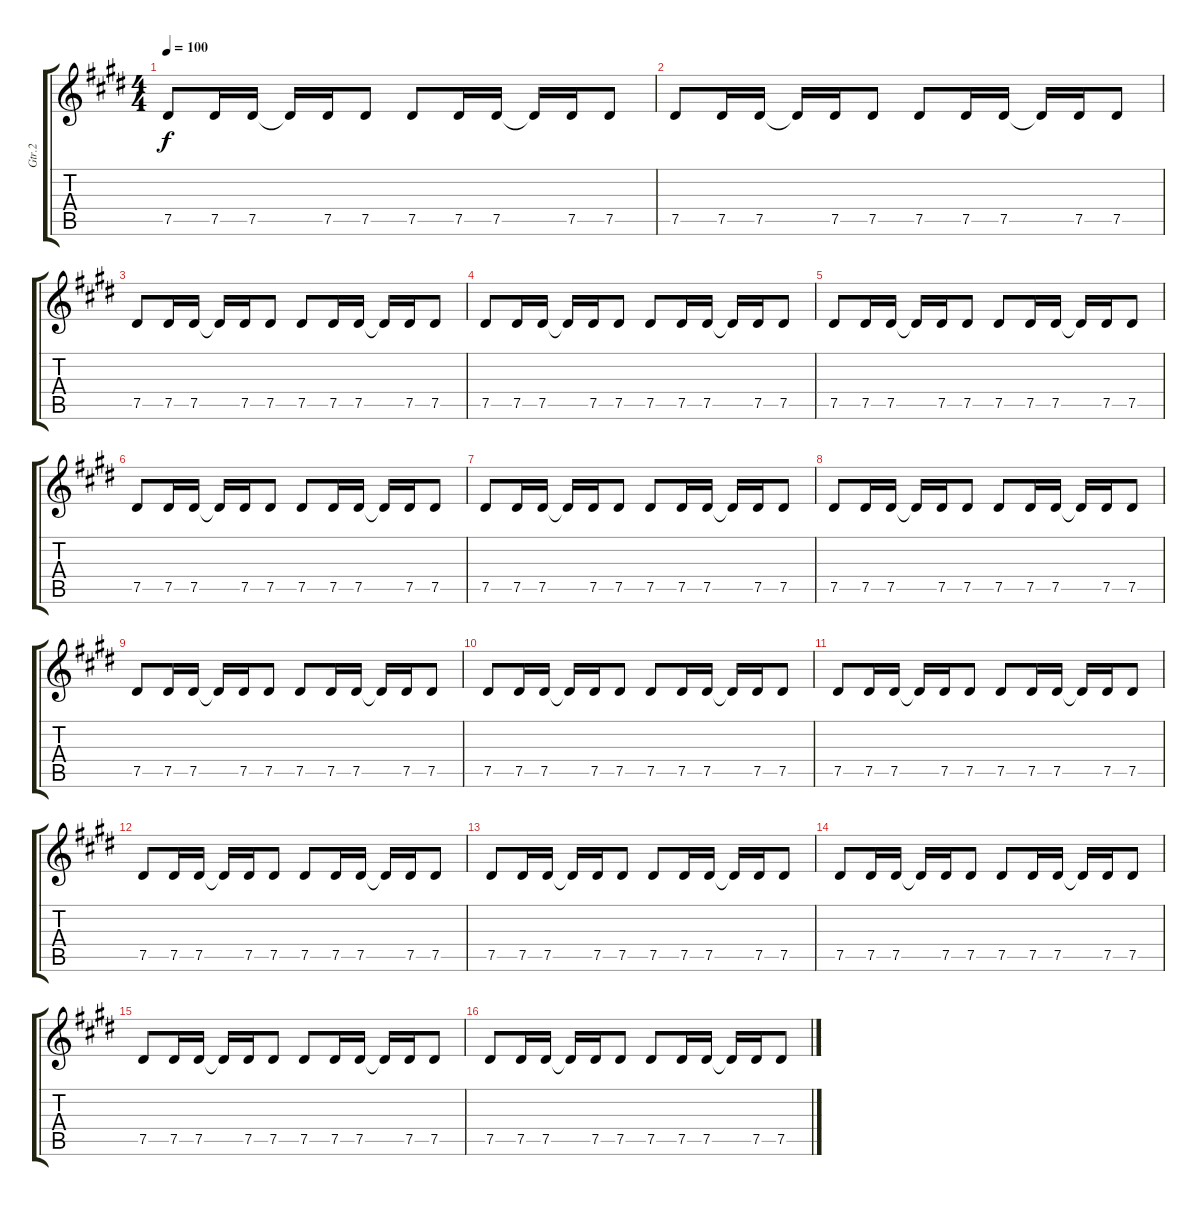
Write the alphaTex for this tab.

\track ("Gtr.2" "Gtr.2") {instrument acousticguitarsteel}
\staff {score tabs}
\tuning (Eb4 Bb3 Gb3 Db3 Ab2 Eb2) {hide}
\ts (4 4)
\tempo 100
\clef g2
\ks e
7.5.8{dy f} 7.5.16 7.5.16 7.5{t}.16 7.5.16 7.5.8 7.5.8 7.5.16 7.5.16 7.5{t}.16 7.5.16 7.5.8 |
7.5.8 7.5.16 7.5.16 7.5{t}.16 7.5.16 7.5.8 7.5.8 7.5.16 7.5.16 7.5{t}.16 7.5.16 7.5.8 |
7.5.8 7.5.16 7.5.16 7.5{t}.16 7.5.16 7.5.8 7.5.8 7.5.16 7.5.16 7.5{t}.16 7.5.16 7.5.8 |
7.5.8 7.5.16 7.5.16 7.5{t}.16 7.5.16 7.5.8 7.5.8 7.5.16 7.5.16 7.5{t}.16 7.5.16 7.5.8 |
7.5.8 7.5.16 7.5.16 7.5{t}.16 7.5.16 7.5.8 7.5.8 7.5.16 7.5.16 7.5{t}.16 7.5.16 7.5.8 |
7.5.8 7.5.16 7.5.16 7.5{t}.16 7.5.16 7.5.8 7.5.8 7.5.16 7.5.16 7.5{t}.16 7.5.16 7.5.8 |
7.5.8 7.5.16 7.5.16 7.5{t}.16 7.5.16 7.5.8 7.5.8 7.5.16 7.5.16 7.5{t}.16 7.5.16 7.5.8 |
7.5.8 7.5.16 7.5.16 7.5{t}.16 7.5.16 7.5.8 7.5.8 7.5.16 7.5.16 7.5{t}.16 7.5.16 7.5.8 |
7.5.8 7.5.16 7.5.16 7.5{t}.16 7.5.16 7.5.8 7.5.8 7.5.16 7.5.16 7.5{t}.16 7.5.16 7.5.8 |
7.5.8 7.5.16 7.5.16 7.5{t}.16 7.5.16 7.5.8 7.5.8 7.5.16 7.5.16 7.5{t}.16 7.5.16 7.5.8 |
7.5.8 7.5.16 7.5.16 7.5{t}.16 7.5.16 7.5.8 7.5.8 7.5.16 7.5.16 7.5{t}.16 7.5.16 7.5.8 |
7.5.8 7.5.16 7.5.16 7.5{t}.16 7.5.16 7.5.8 7.5.8 7.5.16 7.5.16 7.5{t}.16 7.5.16 7.5.8 |
7.5.8 7.5.16 7.5.16 7.5{t}.16 7.5.16 7.5.8 7.5.8 7.5.16 7.5.16 7.5{t}.16 7.5.16 7.5.8 |
7.5.8 7.5.16 7.5.16 7.5{t}.16 7.5.16 7.5.8 7.5.8 7.5.16 7.5.16 7.5{t}.16 7.5.16 7.5.8 |
7.5.8 7.5.16 7.5.16 7.5{t}.16 7.5.16 7.5.8 7.5.8 7.5.16 7.5.16 7.5{t}.16 7.5.16 7.5.8 |
7.5.8 7.5.16 7.5.16 7.5{t}.16 7.5.16 7.5.8 7.5.8 7.5.16 7.5.16 7.5{t}.16 7.5.16 7.5.8
